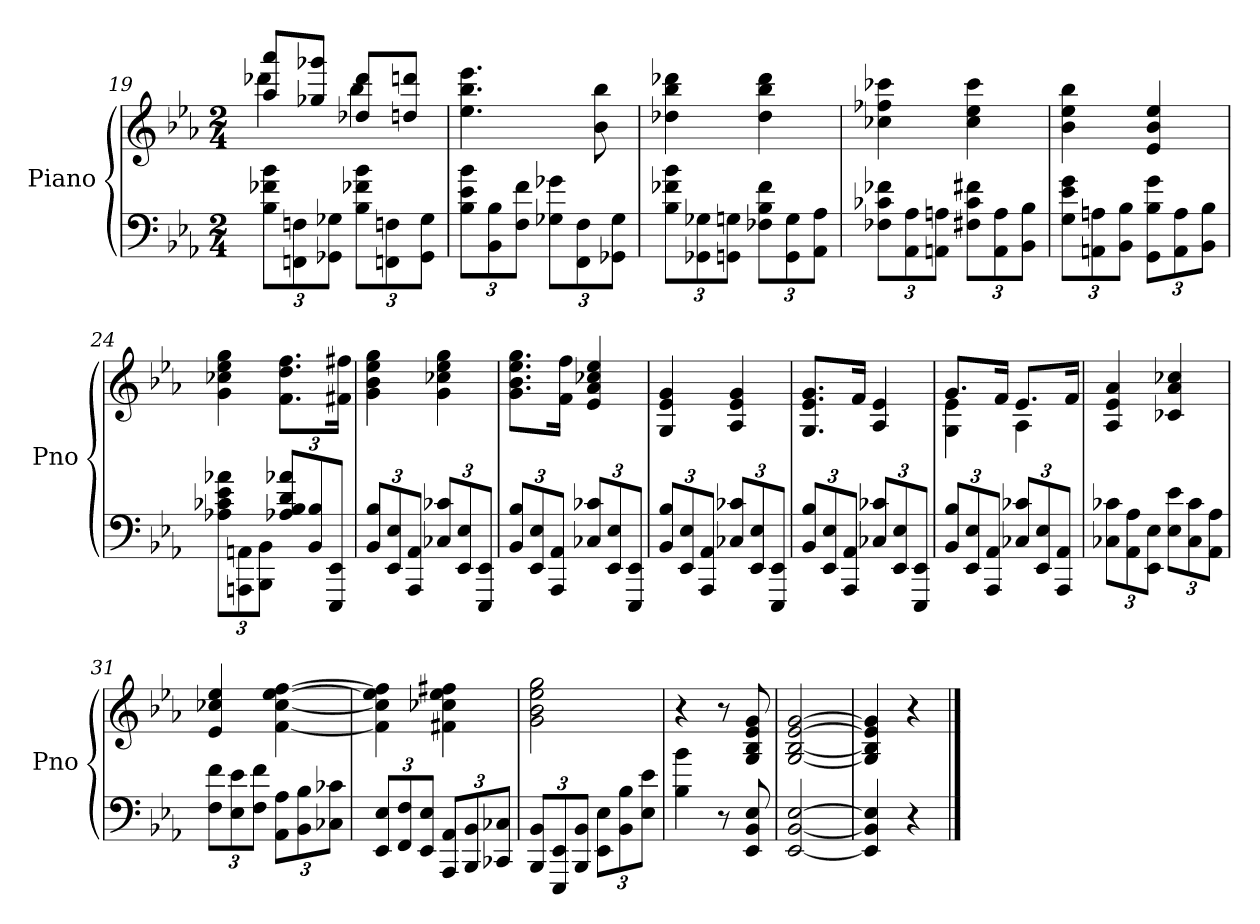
**kern	**kern
*part1	*part1
*staff2	*staff1
*I"Piano	*
*I'Pno	*
*clefF4	*clefG2
*k[b-e-a-]	*k[b-e-a-]
*E-:	*E-:
*M2/4	*M2/4
=19	=19
*	*^
12B-\ 12f-X\ 12b-\L	8aa- 8aaa-L	4ddd-X
12FFn\ 12Fn\	.	.
.	8gg-X 8ggg-XJ	.
12GG-X\ 12G-X\J	.	.
12B-\ 12f-X\ 12b-\L	8dd-X 8ddd-L	4bb-
12FFn\ 12Fn\	.	.
.	8ddn 8dddnJ	.
12GG-\ 12G-\J	.	.
*	*v	*v
=20	=20
12B-\ 12e-\ 12b-\L	4.ee- 4.bb- 4.eee-
12BB-\ 12B-\	.
12F\ 12f\J	.
12G-X\ 12g-X\L	.
12FF\ 12F\	.
.	8b- 8bb-
12GG-X\ 12G-\J	.
=21	=21
12B-\ 12f-X\ 12b-\L	4dd-X 4bb- 4ddd-X
12GG-X\ 12G-X\	.
12GGn\ 12Gn\J	.
12F-X\ 12B-\ 12f-\L	4dd- 4bb- 4ddd-
12GG\ 12G\	.
12AA-\ 12A-\J	.
=22	=22
12F-X\ 12c-X\ 12f-X\L	4cc-X 4ff-X 4ccc-X
12AA-\ 12A-\	.
12AAn\ 12An\J	.
12F#X\ 12c-\ 12f#X\L	4cc- 4ee- 4ccc-
12AA\ 12A\	.
12BB-\ 12B-\J	.
=23	=23
12G\ 12e-\ 12g\L	4b- 4ee- 4bb-
12AAn\ 12An\	.
12BB-\ 12B-\J	.
12GG\ 12B-\ 12g\L	4e- 4b- 4ee-
12AA\ 12A\	.
12BB-\ 12B-\J	.
=24	=24
12A-X\ 12c-X\ 12e-\ 12a-X\L	4g 4cc-X 4ee- 4gg
12AAAn\ 12AAn\	.
12BBB-\ 12BB-\J	.
12A-X/ 12B-/ 12d/ 12a-X/L	8.f 8.dd 8.ffL
12BB-/ 12B-/	.
12EEE-/ 12EE-/J	.
.	16f#X 16ff#XJk
=25	=25
12BB-/ 12B-/L	4g 4b- 4ee- 4gg
12EE-/ 12E-/	.
12AAA-/ 12AA-/J	.
12C-X/ 12c-X/L	4g 4cc-X 4ee- 4gg
12EE-/ 12E-/	.
12EEE-/ 12EE-/J	.
=26	=26
12BB-/ 12B-/L	8.g 8.b- 8.ee- 8.ggL
12EE-/ 12E-/	.
12AAA-/ 12AA-/J	.
.	16f 16ffJk
12C-X/ 12c-X/L	4e- 4a- 4cc-X 4ee-
12EE-/ 12E-/	.
12EEE-/ 12EE-/J	.
=27	=27
12BB-/ 12B-/L	4G 4e- 4g
12EE-/ 12E-/	.
12AAA-/ 12AA-/J	.
12C-X/ 12c-X/L	4A- 4e- 4g
12EE-/ 12E-/	.
12EEE-/ 12EE-/J	.
=28	=28
12BB-/ 12B-/L	8.G 8.e- 8.gL
12EE-/ 12E-/	.
12AAA-/ 12AA-/J	.
.	16fJk
12C-X/ 12c-X/L	4A- 4e-
12EE-/ 12E-/	.
12EEE-/ 12EE-/J	.
=29	=29
*	*^
12BB-/ 12B-/L	8.gL	4G 4e-
12EE-/ 12E-/	.	.
12AAA-/ 12AA-/J	.	.
.	16fJk	.
12C-X/ 12c-X/L	8.e-L	4A-
12EE-/ 12E-/	.	.
12AAA-/ 12AA-/J	.	.
.	16fJk	.
*	*v	*v
=30	=30
12C-X\ 12c-X\L	4A- 4e- 4a-
12AA-\ 12A-\	.
12EE-\ 12E-\J	.
12E-\ 12e-\L	4c-X 4a- 4cc-X
12C-\ 12c-\	.
12AA-\ 12A-\J	.
=31	=31
12F\ 12f\L	4e- 4cc-X 4ee-
12E-\ 12e-\	.
12F\ 12f\J	.
12AA-\ 12A-\L	[4f [4cc- [4ee- [4ff
12BB-\ 12B-\	.
12C-X\ 12c-X\J	.
=32	=32
12EE-/ 12E-/L	4f] 4cc-] 4ee-] 4ff]
12FF/ 12F/	.
12EE-/ 12E-/J	.
12AAA-/ 12AA-/L	4f#X 4cc-X 4ee- 4ff#X
12BBB-/ 12BB-/	.
12CC-X/ 12C-X/J	.
=33	=33
12BBB-/ 12BB-/L	2g 2b- 2ee- 2gg
12EEE-/ 12EE-/	.
12BBB-/ 12BB-/J	.
12EE-\ 12E-\L	.
12BB-\ 12B-\	.
12E-\ 12e-\J	.
=34	=34
4B- 4b-	4r
8r	8r
8EE- 8BB- 8E-	8G 8B- 8e- 8g
=35	=35
[2EE- [2BB- [2E-	[2G [2B- [2e- [2g
=36	=36
4EE-] 4BB-] 4E-]	4G] 4B-] 4e-] 4g]
4r	4r
==	==
*-	*-
